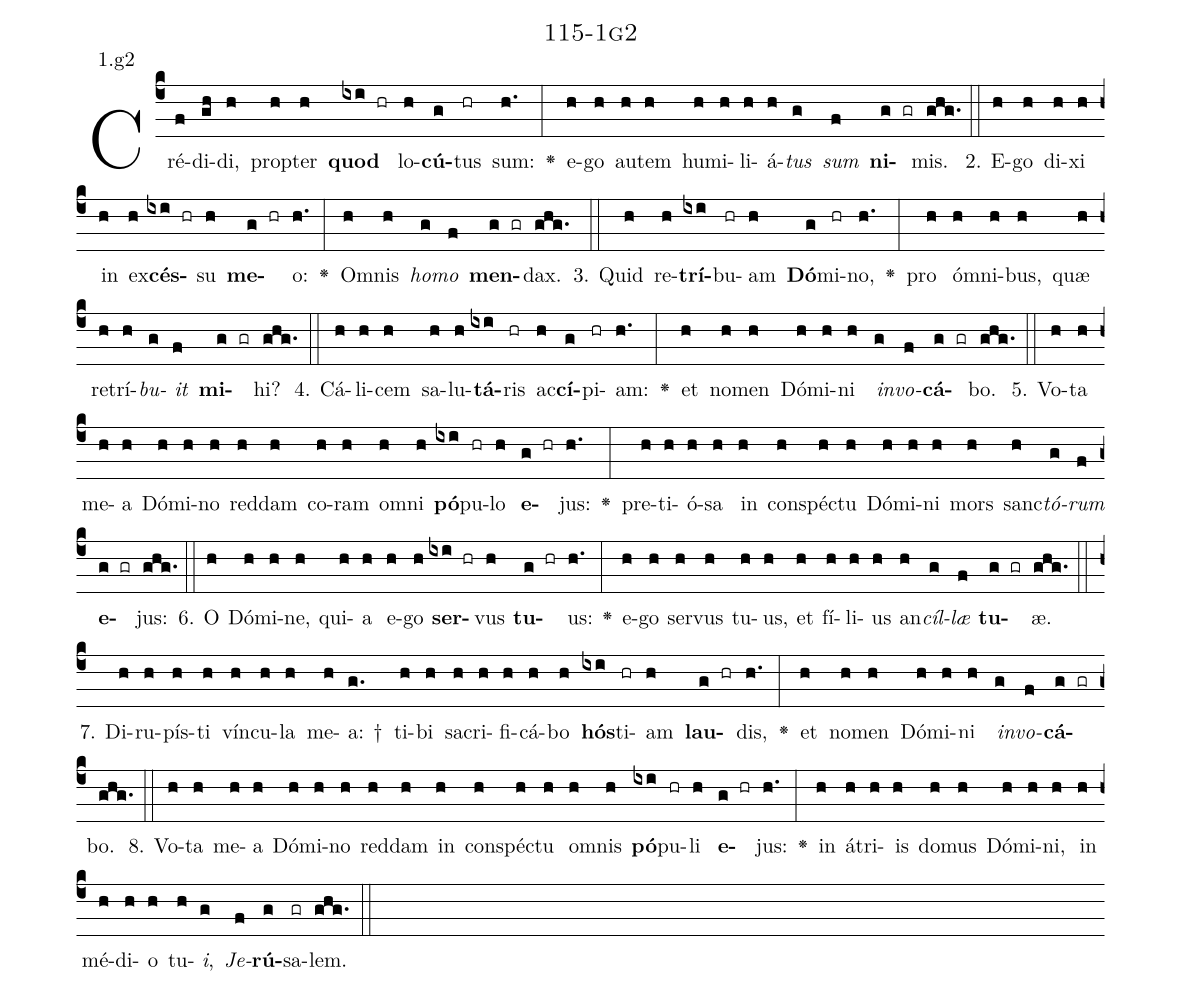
name: 115-1g2;
annotation: 1.g2;
%%
(c4)Cré(f)di(gh)di,(h) prop(h)ter(h) <b>quod</b>(ixi hr) lo(h)<b>cú</b>(g)tus(hr) sum:(h.) <v>\greheightstar</v>(:) e(h)go(h) au(h)tem(h) hu(h)mi(h)li(h)á(h)<i>tus</i>(g) <i>sum</i>(f) <b>ni</b>(g gr)mis.(ghg.) (::)
2. E(h)go(h) di(h)xi(h) in(h) ex(h)<b>cés</b>(ixi hr)su(h) <b>me</b>(g hr)o:(h.) <v>\greheightstar</v>(:) Om(h)nis(h) <i>ho</i>(g)<i>mo</i>(f) <b>men</b>(g gr)dax.(ghg.) (::)
3. Quid(h) re(h)<b>trí</b>(ixi)bu(hr)am(h) <b>Dó</b>(g)mi(hr)no,(h.) <v>\greheightstar</v>(:) pro(h) óm(h)ni(h)bus,(h) quæ(h) re(h)trí(h)<i>bu</i>(g)<i>it</i>(f) <b>mi</b>(g gr)hi?(ghg.) (::)
4. Cá(h)li(h)cem(h) sa(h)lu(h)<b>tá</b>(ixi)ris(hr) ac(h)<b>cí</b>(g)pi(hr)am:(h.) <v>\greheightstar</v>(:) et(h) no(h)men(h) Dó(h)mi(h)ni(h) <i>in</i>(g)<i>vo</i>(f)<b>cá</b>(g gr)bo.(ghg.) (::)
5. Vo(h)ta(h) me(h)a(h) Dó(h)mi(h)no(h) red(h)dam(h) co(h)ram(h) om(h)ni(h) <b>pó</b>(ixi)pu(hr)lo(h) <b>e</b>(g hr)jus:(h.) <v>\greheightstar</v>(:) pre(h)ti(h)ó(h)sa(h) in(h) con(h)spéc(h)tu(h) Dó(h)mi(h)ni(h) mors(h) sanc(h)<i>tó</i>(g)<i>rum</i>(f) <b>e</b>(g gr)jus:(ghg.) (::)
6. O(h) Dó(h)mi(h)ne,(h) qui(h)a(h) e(h)go(h) <b>ser</b>(ixi hr)vus(h) <b>tu</b>(g hr)us:(h.) <v>\greheightstar</v>(:) e(h)go(h) ser(h)vus(h) tu(h)us,(h) et(h) fí(h)li(h)us(h) an(h)<i>cíl</i>(g)<i>læ</i>(f) <b>tu</b>(g gr)æ.(ghg.) (::)
7. Di(h)ru(h)pís(h)ti(h) vín(h)cu(h)la(h) me(h)a: †(g.) ti(h)bi(h) sa(h)cri(h)fi(h)cá(h)bo(h) <b>hós</b>(ixi)ti(hr)am(h) <b>lau</b>(g hr)dis,(h.) <v>\greheightstar</v>(:) et(h) no(h)men(h) Dó(h)mi(h)ni(h) <i>in</i>(g)<i>vo</i>(f)<b>cá</b>(g gr)bo.(ghg.) (::)
8. Vo(h)ta(h) me(h)a(h) Dó(h)mi(h)no(h) red(h)dam(h) in(h) con(h)spéc(h)tu(h) om(h)nis(h) <b>pó</b>(ixi)pu(hr)li(h) <b>e</b>(g hr)jus:(h.) <v>\greheightstar</v>(:) in(h) á(h)tri(h)is(h) do(h)mus(h) Dó(h)mi(h)ni,(h) in(h) mé(h)di(h)o(h) tu(h)<i>i</i>,(g) <i>Je</i>(f)<b>rú</b>(g)sa(gr)lem.(ghg.) (::)
